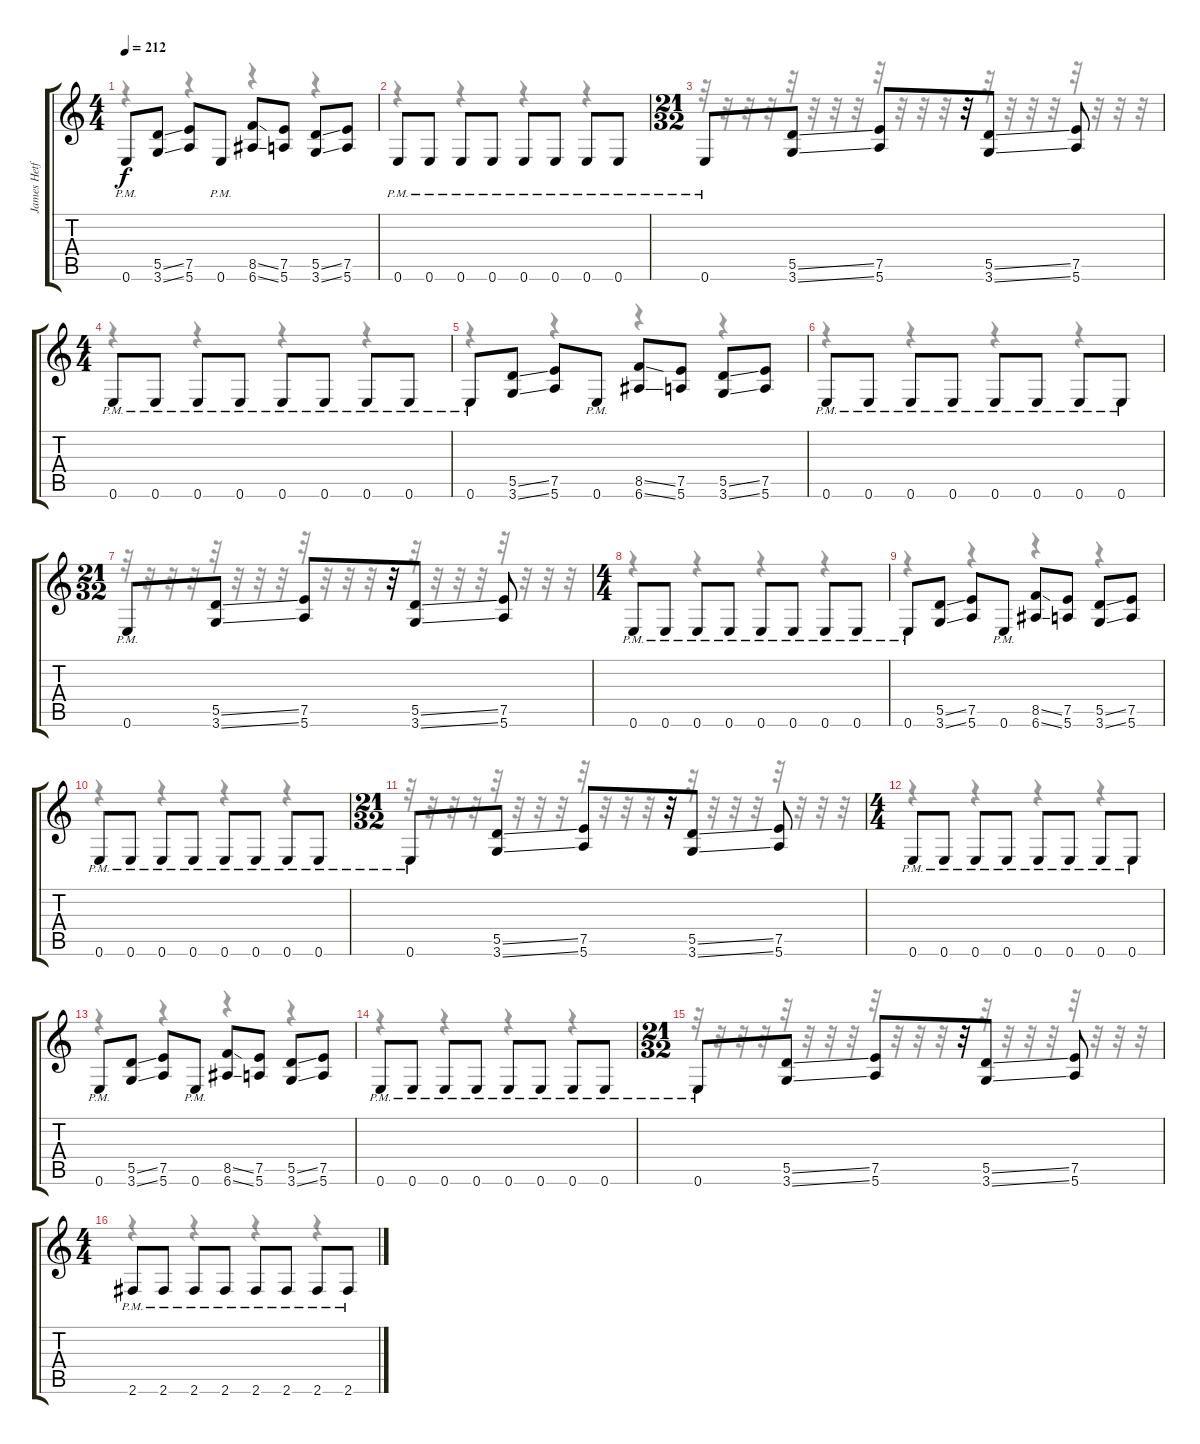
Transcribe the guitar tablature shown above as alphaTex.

\track ("James Hetfield" "James Hetf") {instrument distortionguitar}
\staff {score tabs}
\tuning (E4 B3 G3 D3 A2 E2) {hide}
\voice
\ts (4 4)
\tempo 212
\clef g2
\ks c
0.6{pm}.8{dy f} (5.5{ss} 3.6{ss}).8 (7.5 5.6).8 0.6{pm}.8 (8.5{ss} 6.6{ss}).8 (7.5 5.6).8 (5.5{ss} 3.6{ss}).8 (7.5 5.6).8 |
0.6{pm}.8 0.6{pm}.8 0.6{pm}.8 0.6{pm}.8 0.6{pm}.8 0.6{pm}.8 0.6{pm}.8 0.6{pm}.8 |
\ts (21 32)
0.6{pm}.8 (5.5{ss} 3.6{ss}).8 (7.5 5.6).8 r.32 (5.5{ss} 3.6{ss}).8 (7.5 5.6).8 |
\ts (4 4)
0.6{pm}.8 0.6{pm}.8 0.6{pm}.8 0.6{pm}.8 0.6{pm}.8 0.6{pm}.8 0.6{pm}.8 0.6{pm}.8 |
0.6{pm}.8 (5.5{ss} 3.6{ss}).8 (7.5 5.6).8 0.6{pm}.8 (8.5{ss} 6.6{ss}).8 (7.5 5.6).8 (5.5{ss} 3.6{ss}).8 (7.5 5.6).8 |
0.6{pm}.8 0.6{pm}.8 0.6{pm}.8 0.6{pm}.8 0.6{pm}.8 0.6{pm}.8 0.6{pm}.8 0.6{pm}.8 |
\ts (21 32)
0.6{pm}.8 (5.5{ss} 3.6{ss}).8 (7.5 5.6).8 r.32 (5.5{ss} 3.6{ss}).8 (7.5 5.6).8 |
\ts (4 4)
0.6{pm}.8 0.6{pm}.8 0.6{pm}.8 0.6{pm}.8 0.6{pm}.8 0.6{pm}.8 0.6{pm}.8 0.6{pm}.8 |
0.6{pm}.8 (5.5{ss} 3.6{ss}).8 (7.5 5.6).8 0.6{pm}.8 (8.5{ss} 6.6{ss}).8 (7.5 5.6).8 (5.5{ss} 3.6{ss}).8 (7.5 5.6).8 |
0.6{pm}.8 0.6{pm}.8 0.6{pm}.8 0.6{pm}.8 0.6{pm}.8 0.6{pm}.8 0.6{pm}.8 0.6{pm}.8 |
\ts (21 32)
0.6{pm}.8 (5.5{ss} 3.6{ss}).8 (7.5 5.6).8 r.32 (5.5{ss} 3.6{ss}).8 (7.5 5.6).8 |
\ts (4 4)
0.6{pm}.8 0.6{pm}.8 0.6{pm}.8 0.6{pm}.8 0.6{pm}.8 0.6{pm}.8 0.6{pm}.8 0.6{pm}.8 |
0.6{pm}.8 (5.5{ss} 3.6{ss}).8 (7.5 5.6).8 0.6{pm}.8 (8.5{ss} 6.6{ss}).8 (7.5 5.6).8 (5.5{ss} 3.6{ss}).8 (7.5 5.6).8 |
0.6{pm}.8 0.6{pm}.8 0.6{pm}.8 0.6{pm}.8 0.6{pm}.8 0.6{pm}.8 0.6{pm}.8 0.6{pm}.8 |
\ts (21 32)
0.6{pm}.8 (5.5{ss} 3.6{ss}).8 (7.5 5.6).8 r.32 (5.5{ss} 3.6{ss}).8 (7.5 5.6).8 |
\ts (4 4)
2.6{pm}.8 2.6{pm}.8 2.6{pm}.8 2.6{pm}.8 2.6{pm}.8 2.6{pm}.8 2.6{pm}.8 2.6{pm}.8
\voice
\clef g2
\ottava regular
\simile none
\ks c
r.4{dy f} r.4 r.4 r.4 |
r.4 r.4 r.4 r.4 |
r.32 r.32 r.32 r.32 r.32 r.32 r.32 r.32 r.32 r.32 r.32 r.32 r.32 r.32 r.32 r.32 r.32 r.32 r.32 r.32 r.32 |
r.4 r.4 r.4 r.4 |
r.4 r.4 r.4 r.4 |
r.4 r.4 r.4 r.4 |
r.32 r.32 r.32 r.32 r.32 r.32 r.32 r.32 r.32 r.32 r.32 r.32 r.32 r.32 r.32 r.32 r.32 r.32 r.32 r.32 r.32 |
r.4 r.4 r.4 r.4 |
r.4 r.4 r.4 r.4 |
r.4 r.4 r.4 r.4 |
r.32 r.32 r.32 r.32 r.32 r.32 r.32 r.32 r.32 r.32 r.32 r.32 r.32 r.32 r.32 r.32 r.32 r.32 r.32 r.32 r.32 |
r.4 r.4 r.4 r.4 |
r.4 r.4 r.4 r.4 |
r.4 r.4 r.4 r.4 |
r.32 r.32 r.32 r.32 r.32 r.32 r.32 r.32 r.32 r.32 r.32 r.32 r.32 r.32 r.32 r.32 r.32 r.32 r.32 r.32 r.32 |
r.4 r.4 r.4 r.4
